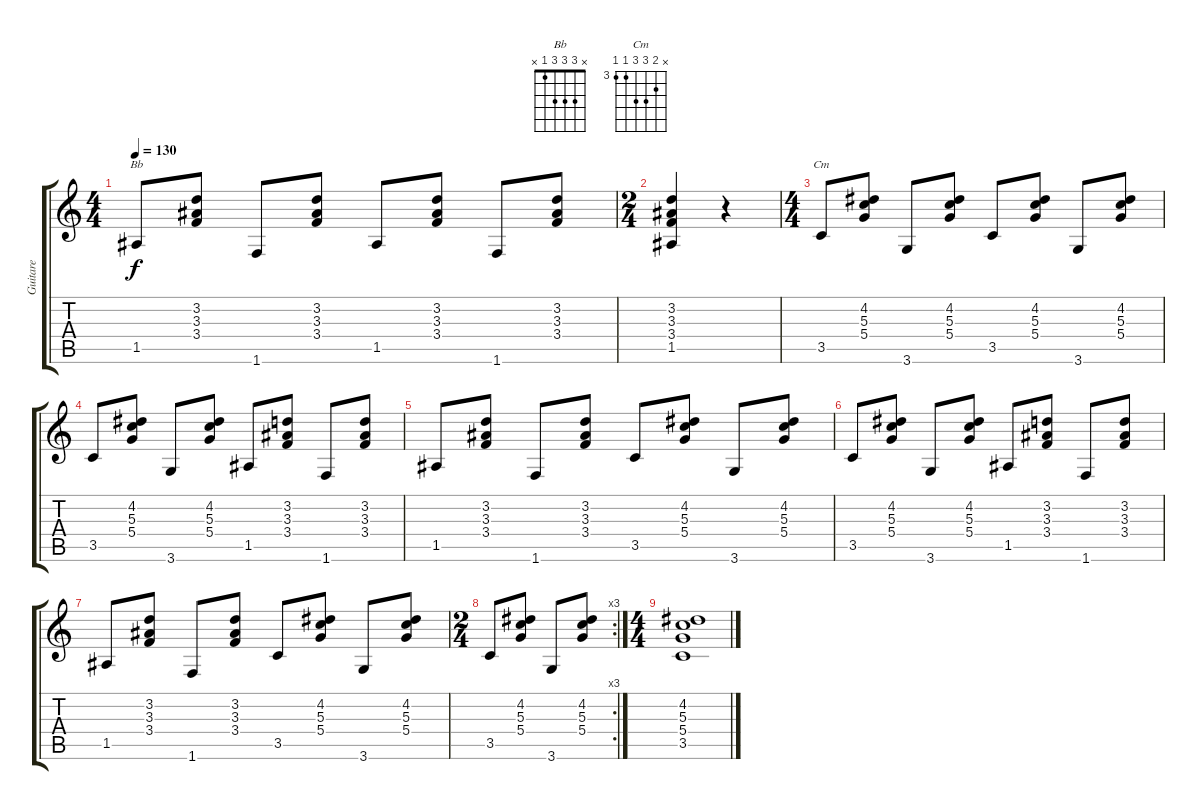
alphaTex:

\track ("Guitare" "Guitare") {instrument acousticguitarnylon}
\staff {score tabs}
\tuning (E4 B3 G3 D3 A2 E2) {hide}
\chord ("Bb" x 3 3 3 1 x)
\chord ("Cm" x 4 5 5 3 3) {firstfret 3}
\ts (4 4)
\tempo 130
\clef g2
\ks c
1.5.8{ch "Bb" dy f} (3.2 3.3 3.4).8 1.6.8 (3.2 3.3 3.4).8 1.5.8 (3.2 3.3 3.4).8 1.6.8 (3.2 3.3 3.4).8 |
\ts (2 4)
(3.2 3.3 3.4 1.5).4 r.4 |
\ts (4 4)
3.5.8{ch "Cm"} (4.2 5.3 5.4).8 3.6.8 (4.2 5.3 5.4).8 3.5.8 (4.2 5.3 5.4).8 3.6.8 (4.2 5.3 5.4).8 |
3.5.8 (4.2 5.3 5.4).8 3.6.8 (4.2 5.3 5.4).8 1.5.8 (3.2 3.3 3.4).8 1.6.8 (3.2 3.3 3.4).8 |
1.5.8 (3.2 3.3 3.4).8 1.6.8 (3.2 3.3 3.4).8 3.5.8 (4.2 5.3 5.4).8 3.6.8 (4.2 5.3 5.4).8 |
3.5.8 (4.2 5.3 5.4).8 3.6.8 (4.2 5.3 5.4).8 1.5.8 (3.2 3.3 3.4).8 1.6.8 (3.2 3.3 3.4).8 |
1.5.8 (3.2 3.3 3.4).8 1.6.8 (3.2 3.3 3.4).8 3.5.8 (4.2 5.3 5.4).8 3.6.8 (4.2 5.3 5.4).8 |
\rc 3
\ts (2 4)
3.5.8 (4.2 5.3 5.4).8 3.6.8 (4.2 5.3 5.4).8 |
\ts (4 4)
(4.2 5.3 5.4 3.5).1
